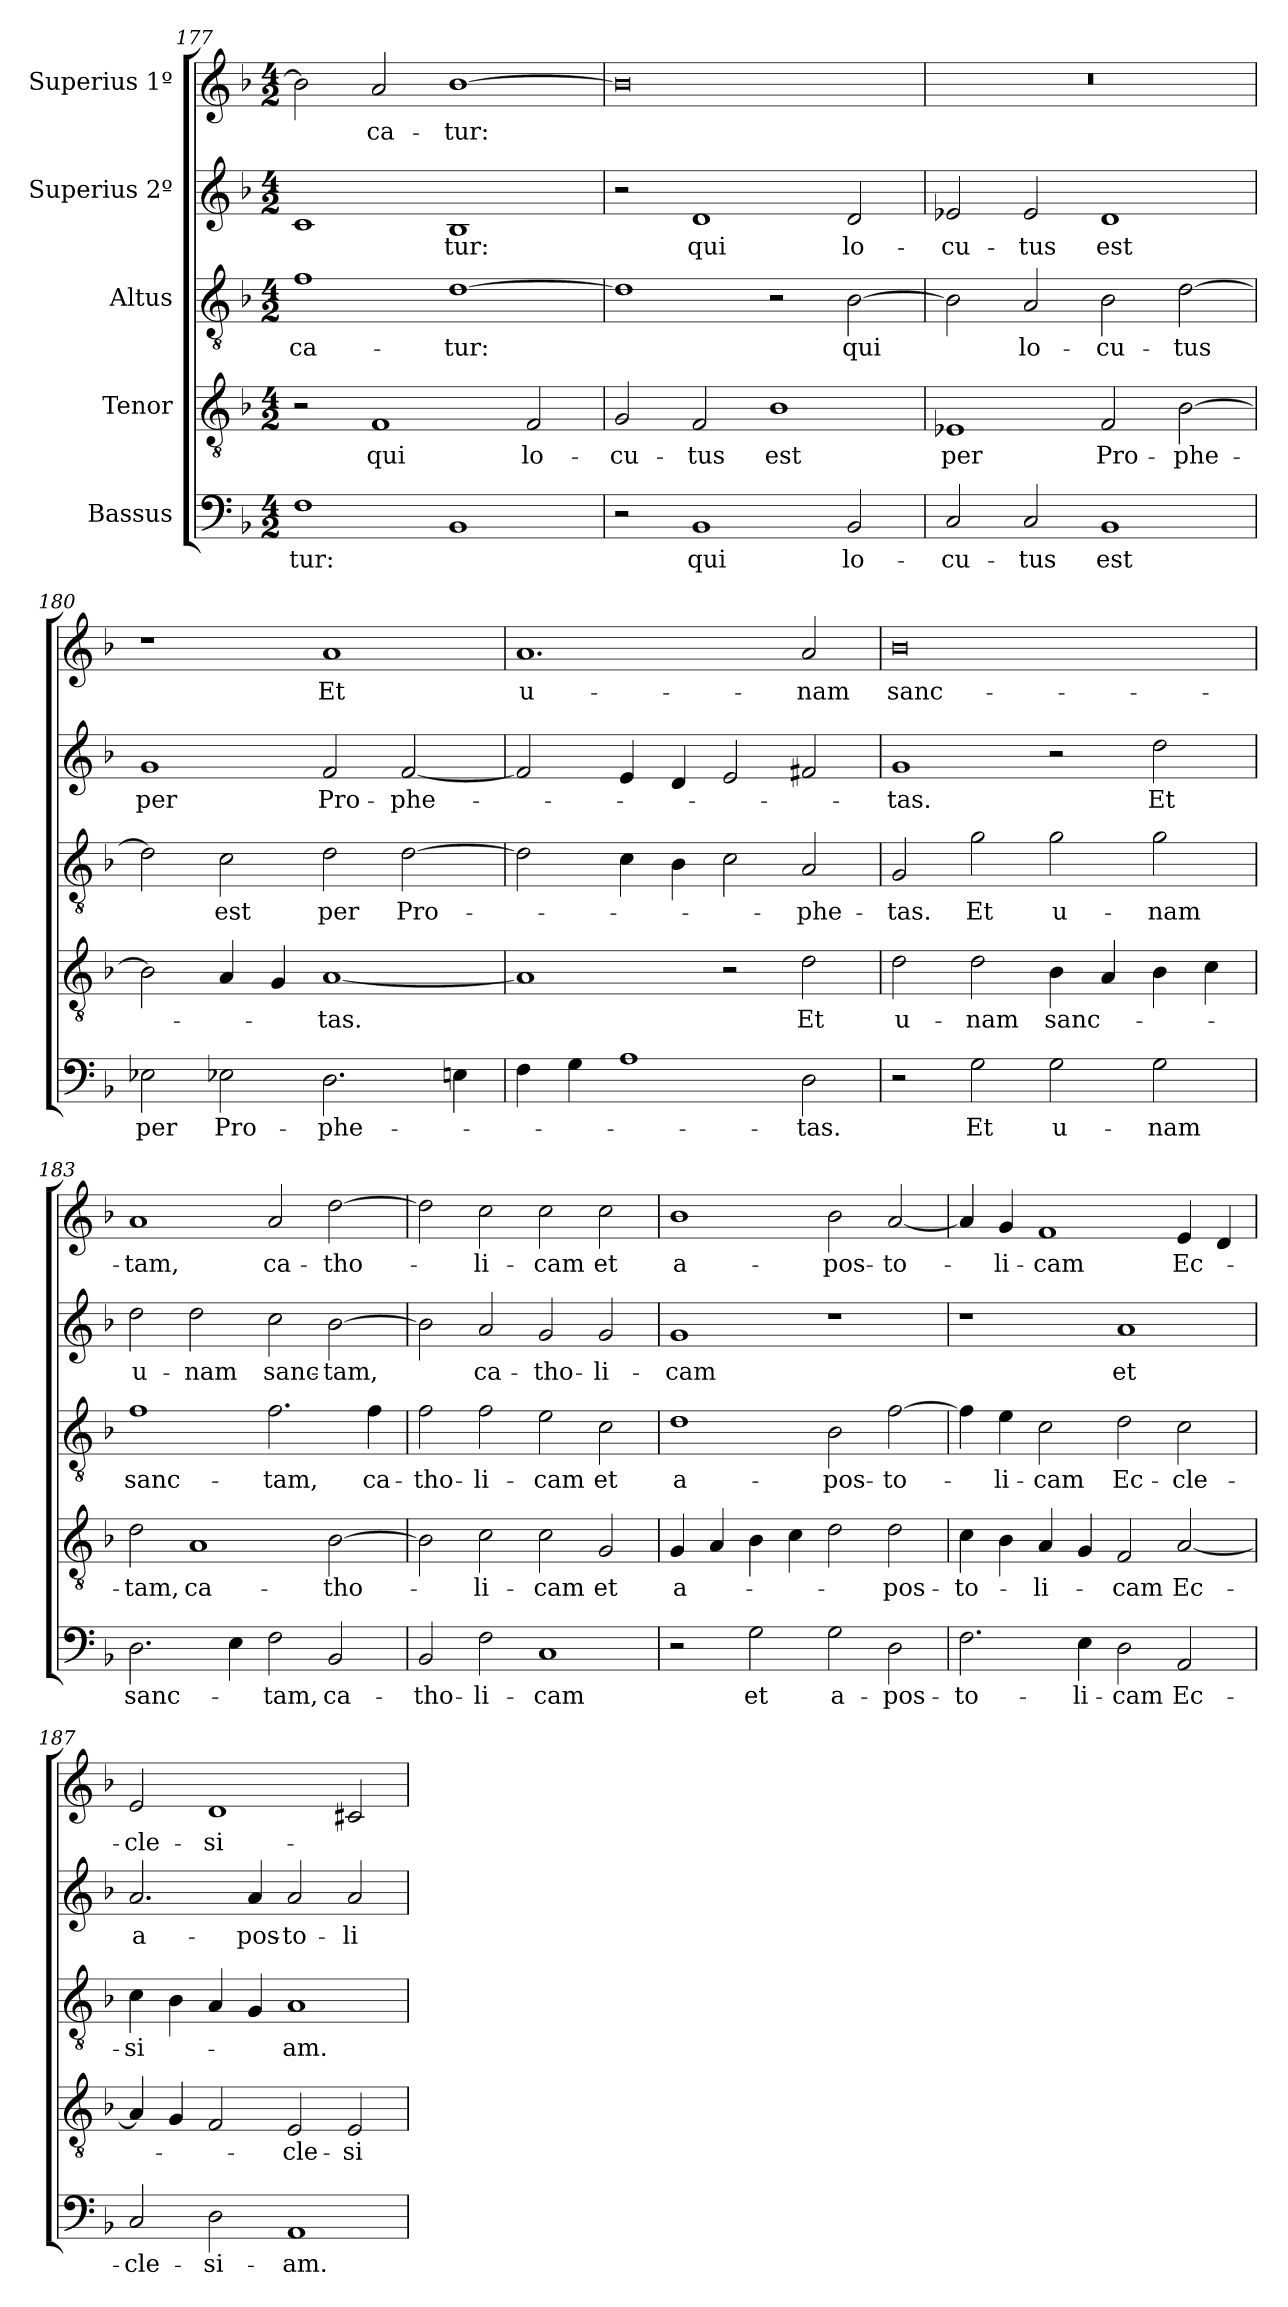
**kern	**text	**kern	**text	**kern	**text	**kern	**text	**kern	**text
*part5	*part5	*part4	*part4	*part3	*part3	*part2	*part2	*part1	*part1
*staff5	*staff5	*staff4	*staff4	*staff3	*staff3	*staff2	*staff2	*staff1	*staff1
*I"Bassus	*	*I"Tenor	*	*I"Altus	*	*I"Superius 2º	*	*I"Superius 1º	*
*clefF4	*	*clefGv2	*	*clefGv2	*	*clefG2	*	*clefG2	*
*k[b-]	*	*k[b-]	*	*k[b-]	*	*k[b-]	*	*k[b-]	*
*M4/2	*	*M4/2	*	*M4/2	*	*M4/2	*	*M4/2	*
=177	=177	=177	=177	=177	=177	=177	=177	=177	=177
1F\	-tur:	2r	.	1f\	-ca-	1c/	.	2b-\]	.
.	.	1F/	qui	.	.	.	.	2a/	-ca-
1BB-/	.	.	.	[1d\	-tur:	1B-/	-tur:	[1b-\	-tur:
.	.	2F/	lo-	.	.	.	.	.	.
=178	=178	=178	=178	=178	=178	=178	=178	=178	=178
2r	.	2G/	-cu-	1d\]	.	2r	.	0b-\]	.
1BB-/	qui	2F/	-tus	.	.	1d/	qui	.	.
.	.	1B-\	est	2r	.	.	.	.	.
2BB-/	lo-	.	.	[2B-\	qui	2d/	lo-	.	.
=179	=179	=179	=179	=179	=179	=179	=179	=179	=179
2C/	-cu-	1E-X/	per	2B-\]	.	2e-X/	-cu-	0r	.
2C/	-tus	.	.	2A/	lo-	2e-/	-tus	.	.
1BB-/	est	2F/	Pro-	2B-\	-cu-	1d/	est	.	.
.	.	[2B-\	-phe-	[2d\	-tus	.	.	.	.
=180	=180	=180	=180	=180	=180	=180	=180	=180	=180
2E-X\	per	2B-\]	.	2d\]	.	1g/	per	1r	.
2E-X\	Pro-	4A/	.	2c\	est	.	.	.	.
.	.	4G/	.	.	.	.	.	.	.
2.D\	-phe-	[1A/	-tas.	2d\	per	2f/	Pro-	1a/	Et
.	.	.	.	[2d\	Pro-	[2f/	-phe-	.	.
4E\	.	.	.	.	.	.	.	.	.
=181	=181	=181	=181	=181	=181	=181	=181	=181	=181
4F\	.	1A/]	.	2d\]	.	2f/]	.	1.a/	u-
4G\	.	.	.	.	.	.	.	.	.
1A\	.	.	.	4c\	.	4e/	.	.	.
.	.	.	.	4B-\	.	4d/	.	.	.
.	.	2r	.	2c\	.	2e/	.	.	.
2D\	-tas.	2d\	Et	2A/	-phe-	2f#X/	.	2a/	-nam
=182	=182	=182	=182	=182	=182	=182	=182	=182	=182
2r	.	2d\	u-	2G/	-tas.	1g/	-tas.	0b-\	sanc-
2G\	Et	2d\	-nam	2g\	Et	.	.	.	.
2G\	u-	4B-\	sanc-	2g\	u-	2r	.	.	.
.	.	4A/	.	.	.	.	.	.	.
2G\	-nam	4B-\	.	2g\	-nam	2dd\	Et	.	.
.	.	4c\	.	.	.	.	.	.	.
=183	=183	=183	=183	=183	=183	=183	=183	=183	=183
2.D\	sanc-	2d\	-tam,	1f\	sanc-	2dd\	u-	1a/	-tam,
.	.	1A/	ca-	.	.	2dd\	-nam	.	.
4E\	.	.	.	.	.	.	.	.	.
2F\	-tam,	.	.	2.f\	-tam,	2cc\	sanc-	2a/	ca-
2BB-/	ca-	[2B-\	-tho-	.	.	[2b-\	-tam,	[2dd\	-tho-
.	.	.	.	4f\	ca-	.	.	.	.
=184	=184	=184	=184	=184	=184	=184	=184	=184	=184
2BB-/	-tho-	2B-\]	.	2f\	-tho-	2b-\]	.	2dd\]	.
2F\	-li-	2c\	-li-	2f\	-li-	2a/	ca-	2cc\	-li-
1C/	-cam	2c\	-cam	2e\	-cam	2g/	-tho-	2cc\	-cam
.	.	2G/	et	2c\	et	2g/	-li-	2cc\	et
=185	=185	=185	=185	=185	=185	=185	=185	=185	=185
2r	.	4G/	a-	1d\	a-	1g/	-cam	1b-\	a-
.	.	4A/	.	.	.	.	.	.	.
2G\	et	4B-\	.	.	.	.	.	.	.
.	.	4c\	.	.	.	.	.	.	.
2G\	a-	2d\	.	2B-\	-pos-	1r	.	2b-\	-pos-
2D\	-pos-	2d\	-pos-	[2f\	-to-	.	.	[2a/	-to-
=186	=186	=186	=186	=186	=186	=186	=186	=186	=186
2.F\	-to-	4c\	-to-	4f\]	.	1r	.	4a/]	.
.	.	4B-\	.	4e\	-li-	.	.	4g/	-li-
.	.	4A/	-li-	2c\	-cam	.	.	1f/	-cam
4E\	-li-	4G/	.	.	.	.	.	.	.
2D\	-cam	2F/	-cam	2d\	Ec-	1a/	et	.	.
2AA/	Ec-	[2A/	Ec-	2c\	-cle-	.	.	4e/	Ec-
.	.	.	.	.	.	.	.	4d/	.
=187	=187	=187	=187	=187	=187	=187	=187	=187	=187
2C/	-cle-	4A/]	.	4c\	-si-	2.a/	a-	2e/	-cle-
.	.	4G/	.	4B-\	.	.	.	.	.
2D\	-si-	2F/	.	4A/	.	.	.	1d/	-si-
.	.	.	.	4G/	.	4a/	-pos-	.	.
1AA/	-am.	2E/	-cle-	1A/	-am.	2a/	-to-	.	.
.	.	2E/	-si-	.	.	2a/	-li-	2c#X/	.
=	=	=	=	=	=	=	=	=	=
*-	*-	*-	*-	*-	*-	*-	*-	*-	*-
